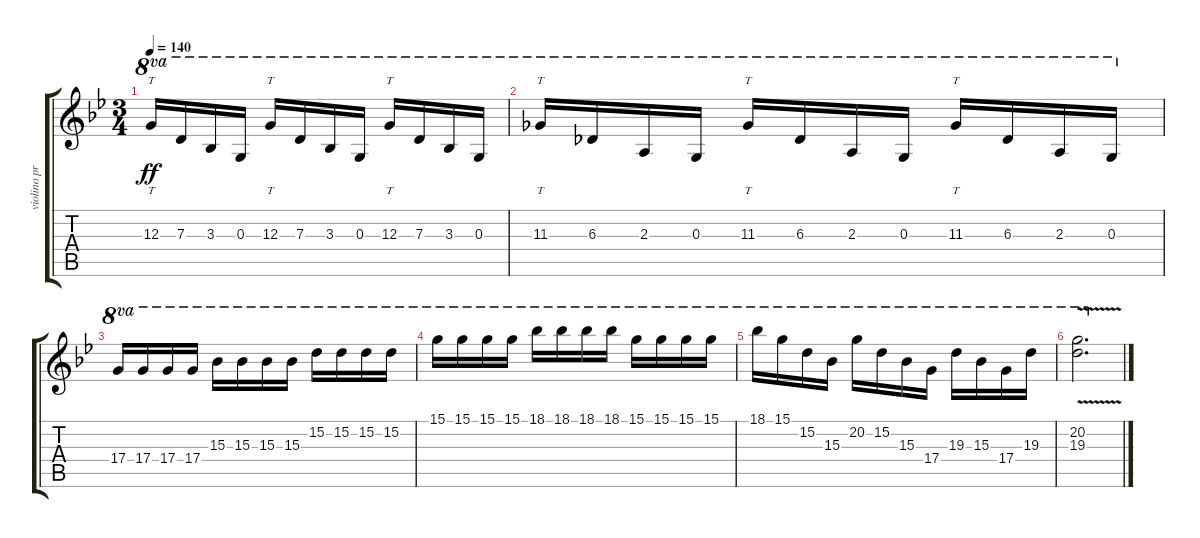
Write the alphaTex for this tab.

\track ("violino principale" "violino pr") {instrument overdrivenguitar}
\staff {score tabs}
\tuning (E4 B3 G3 D3 A2 E2) {hide}
\ts (3 4)
\tempo 140
\clef g2
\ks gminor
12.3.16{tt ot 8va dy ff} 7.3.16{ot 8va} 3.3.16{ot 8va} 0.3.16{ot 8va} 12.3.16{tt ot 8va} 7.3.16{ot 8va} 3.3.16{ot 8va} 0.3.16{ot 8va} 12.3.16{tt ot 8va} 7.3.16{ot 8va} 3.3.16{ot 8va} 0.3.16{ot 8va} |
11.3.16{tt ot 8va} 6.3.16{ot 8va} 2.3.16{ot 8va} 0.3.16{ot 8va} 11.3.16{tt ot 8va} 6.3.16{ot 8va} 2.3.16{ot 8va} 0.3.16{ot 8va} 11.3.16{tt ot 8va} 6.3.16{ot 8va} 2.3.16{ot 8va} 0.3.16{ot 8va} |
17.4.16{ot 8va} 17.4.16{ot 8va} 17.4.16{ot 8va} 17.4.16{ot 8va} 15.3.16{ot 8va} 15.3.16{ot 8va} 15.3.16{ot 8va} 15.3.16{ot 8va} 15.2.16{ot 8va} 15.2.16{ot 8va} 15.2.16{ot 8va} 15.2.16{ot 8va} |
15.1.16{ot 8va} 15.1.16{ot 8va} 15.1.16{ot 8va} 15.1.16{ot 8va} 18.1.16{ot 8va} 18.1.16{ot 8va} 18.1.16{ot 8va} 18.1.16{ot 8va} 15.1.16{ot 8va} 15.1.16{ot 8va} 15.1.16{ot 8va} 15.1.16{ot 8va} |
18.1.16{ot 8va} 15.1.16{ot 8va} 15.2.16{ot 8va} 15.3.16{ot 8va} 20.2.16{ot 8va} 15.2.16{ot 8va} 15.3.16{ot 8va} 17.4.16{ot 8va} 19.3.16{ot 8va} 15.3.16{ot 8va} 17.4.16{ot 8va} 19.3.16{ot 8va} |
(20.2{v} 19.3{v}).2{d ot 8va}
